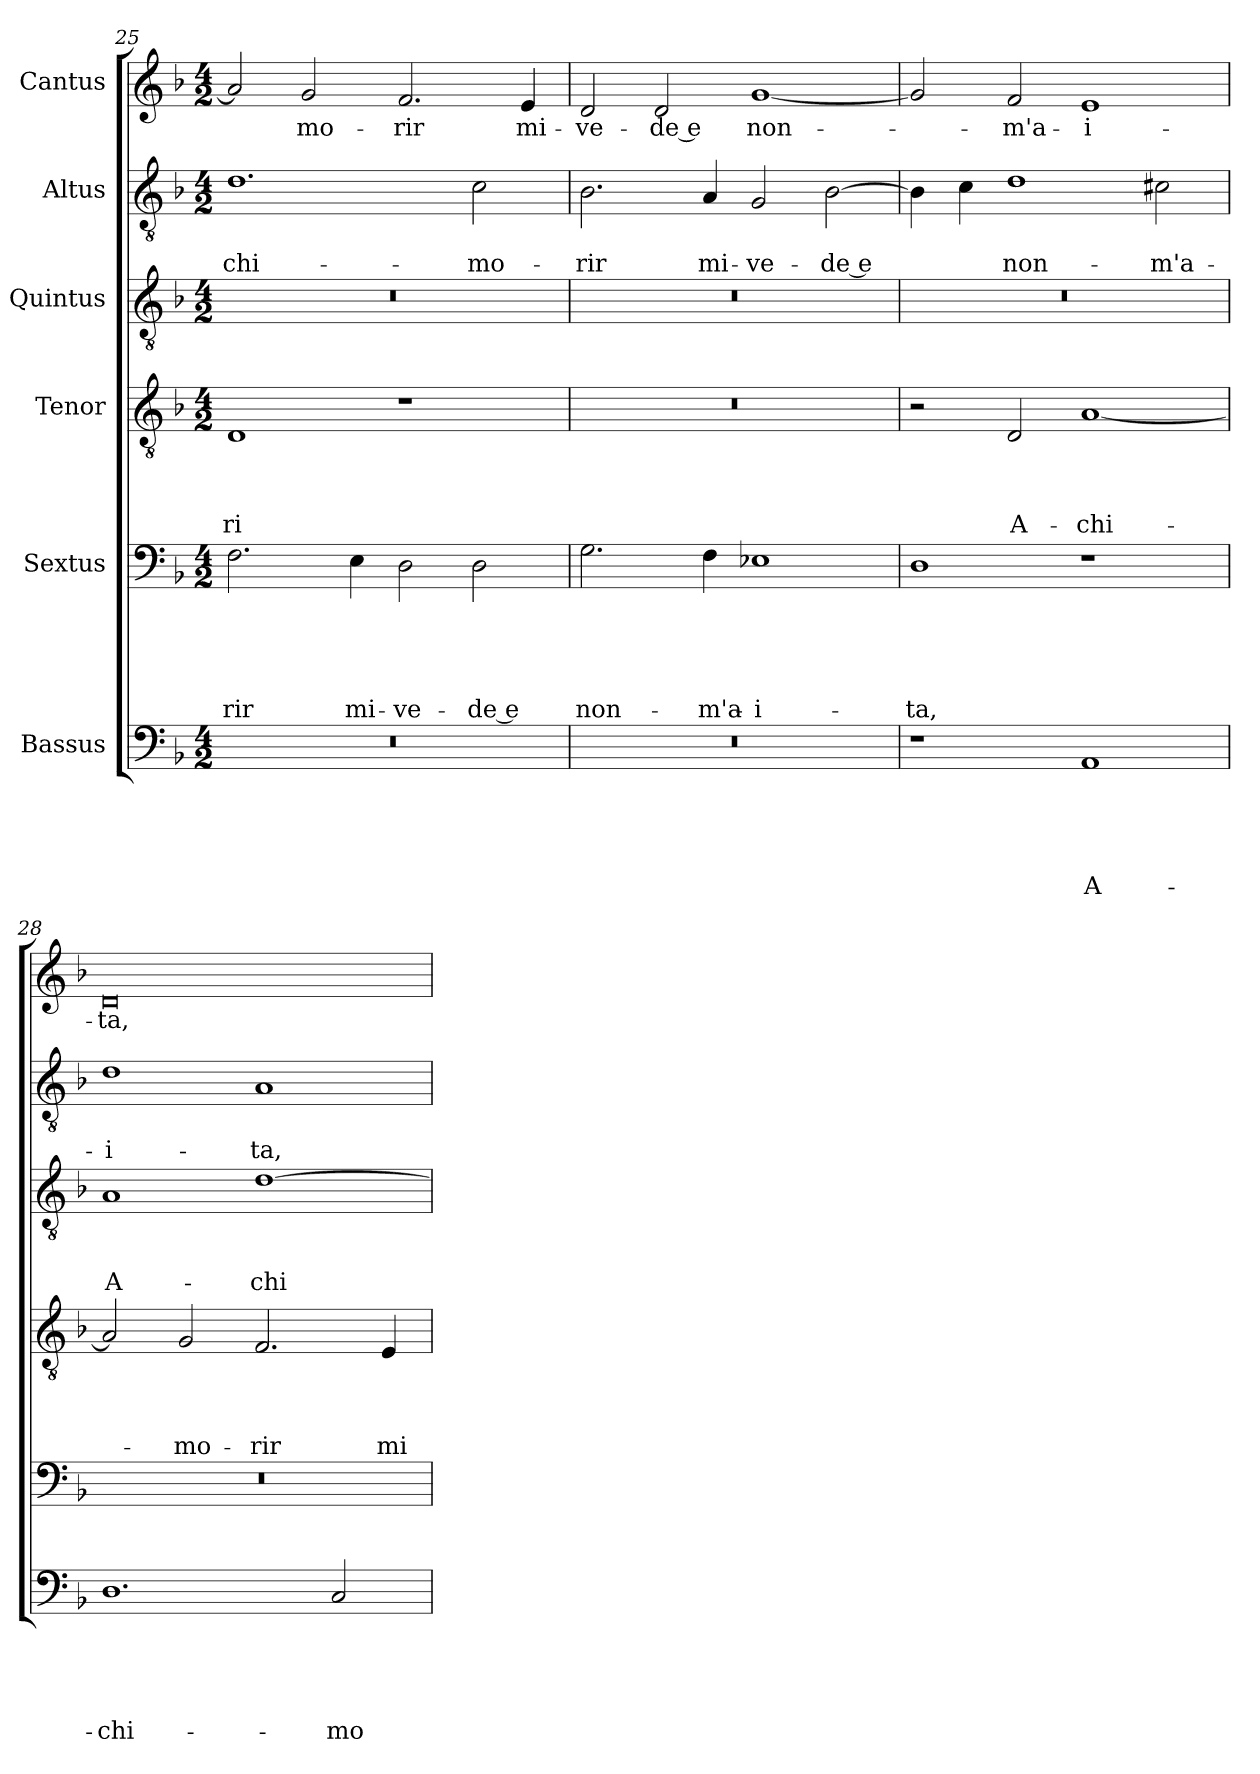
**kern	**text	**text	**text	**text	**text	**kern	**text	**text	**text	**text	**text	**kern	**text	**text	**text	**text	**kern	**text	**text	**text	**kern	**text	**text	**kern	**text
*part6	*part6	*part6	*part6	*part6	*part6	*part5	*part5	*part5	*part5	*part5	*part5	*part4	*part4	*part4	*part4	*part4	*part3	*part3	*part3	*part3	*part2	*part2	*part2	*part1	*part1
*staff6	*staff6	*staff6	*staff6	*staff6	*staff6	*staff5	*staff5	*staff5	*staff5	*staff5	*staff5	*staff4	*staff4	*staff4	*staff4	*staff4	*staff3	*staff3	*staff3	*staff3	*staff2	*staff2	*staff2	*staff1	*staff1
*I"Bassus	*	*	*	*	*	*I"Sextus	*	*	*	*	*	*I"Tenor	*	*	*	*	*I"Quintus	*	*	*	*I"Altus	*	*	*I"Cantus	*
*clefF4	*	*	*	*	*	*clefF4	*	*	*	*	*	*clefGv2	*	*	*	*	*clefGv2	*	*	*	*clefGv2	*	*	*clefG2	*
*k[b-]	*	*	*	*	*	*k[b-]	*	*	*	*	*	*k[b-]	*	*	*	*	*k[b-]	*	*	*	*k[b-]	*	*	*k[b-]	*
*M4/2	*	*	*	*	*	*M4/2	*	*	*	*	*	*M4/2	*	*	*	*	*M4/2	*	*	*	*M4/2	*	*	*M4/2	*
=25	=25	=25	=25	=25	=25	=25	=25	=25	=25	=25	=25	=25	=25	=25	=25	=25	=25	=25	=25	=25	=25	=25	=25	=25	=25
0r	.	.	.	.	.	2.F\	.	.	.	.	-rir	1D/	.	.	.	-ri	0r	.	.	.	1.d\	.	chi-	2a/]	.
.	.	.	.	.	.	.	.	.	.	.	.	.	.	.	.	.	.	.	.	.	.	.	.	2g/	mo-
.	.	.	.	.	.	4E\	.	.	.	.	mi-	.	.	.	.	.	.	.	.	.	.	.	.	.	.
.	.	.	.	.	.	2D\	.	.	.	.	ve-	1r	.	.	.	.	.	.	.	.	.	.	.	2.f/	-rir
.	.	.	.	.	.	2D\	.	.	.	.	-de e	.	.	.	.	.	.	.	.	.	2c\	.	mo-	.	.
.	.	.	.	.	.	.	.	.	.	.	.	.	.	.	.	.	.	.	.	.	.	.	.	4e/	mi-
=26	=26	=26	=26	=26	=26	=26	=26	=26	=26	=26	=26	=26	=26	=26	=26	=26	=26	=26	=26	=26	=26	=26	=26	=26	=26
0r	.	.	.	.	.	2.G\	.	.	.	.	non-	0r	.	.	.	.	0r	.	.	.	2.B-\	.	-rir	2d/	ve-
.	.	.	.	.	.	.	.	.	.	.	.	.	.	.	.	.	.	.	.	.	.	.	.	2d/	-de e
.	.	.	.	.	.	4F\	.	.	.	.	m'a-	.	.	.	.	.	.	.	.	.	4A/	.	mi-	.	.
.	.	.	.	.	.	1E-X\	.	.	.	.	-i-	.	.	.	.	.	.	.	.	.	2G/	.	ve-	[1g/	non-
.	.	.	.	.	.	.	.	.	.	.	.	.	.	.	.	.	.	.	.	.	[2B-\	.	-de e	.	.
=27	=27	=27	=27	=27	=27	=27	=27	=27	=27	=27	=27	=27	=27	=27	=27	=27	=27	=27	=27	=27	=27	=27	=27	=27	=27
1r	.	.	.	.	.	1D\	.	.	.	.	-ta,	2r	.	.	.	.	0r	.	.	.	4B-\]	.	.	2g/]	.
.	.	.	.	.	.	.	.	.	.	.	.	.	.	.	.	.	.	.	.	.	4c\	.	.	.	.
.	.	.	.	.	.	.	.	.	.	.	.	2D/	.	.	.	A-	.	.	.	.	1d\	.	non-	2f/	m'a-
1AA/	.	.	.	.	A-	1r	.	.	.	.	.	[1A/	.	.	.	chi-	.	.	.	.	.	.	.	1e/	-i-
.	.	.	.	.	.	.	.	.	.	.	.	.	.	.	.	.	.	.	.	.	2c#X\	.	m'a-	.	.
=28	=28	=28	=28	=28	=28	=28	=28	=28	=28	=28	=28	=28	=28	=28	=28	=28	=28	=28	=28	=28	=28	=28	=28	=28	=28
1.D\	.	.	.	.	chi-	0r	.	.	.	.	.	2A/]	.	.	.	.	1A/	.	.	A-	1d\	.	-i-	0d/	-ta,
.	.	.	.	.	.	.	.	.	.	.	.	2G/	.	.	.	mo-	.	.	.	.	.	.	.	.	.
.	.	.	.	.	.	.	.	.	.	.	.	2.F/	.	.	.	-rir	[1d\	.	.	chi-	1A/	.	-ta,	.	.
2C/	.	.	.	.	mo-	.	.	.	.	.	.	.	.	.	.	.	.	.	.	.	.	.	.	.	.
.	.	.	.	.	.	.	.	.	.	.	.	4E/	.	.	.	mi-	.	.	.	.	.	.	.	.	.
=	=	=	=	=	=	=	=	=	=	=	=	=	=	=	=	=	=	=	=	=	=	=	=	=	=
*-	*-	*-	*-	*-	*-	*-	*-	*-	*-	*-	*-	*-	*-	*-	*-	*-	*-	*-	*-	*-	*-	*-	*-	*-	*-
